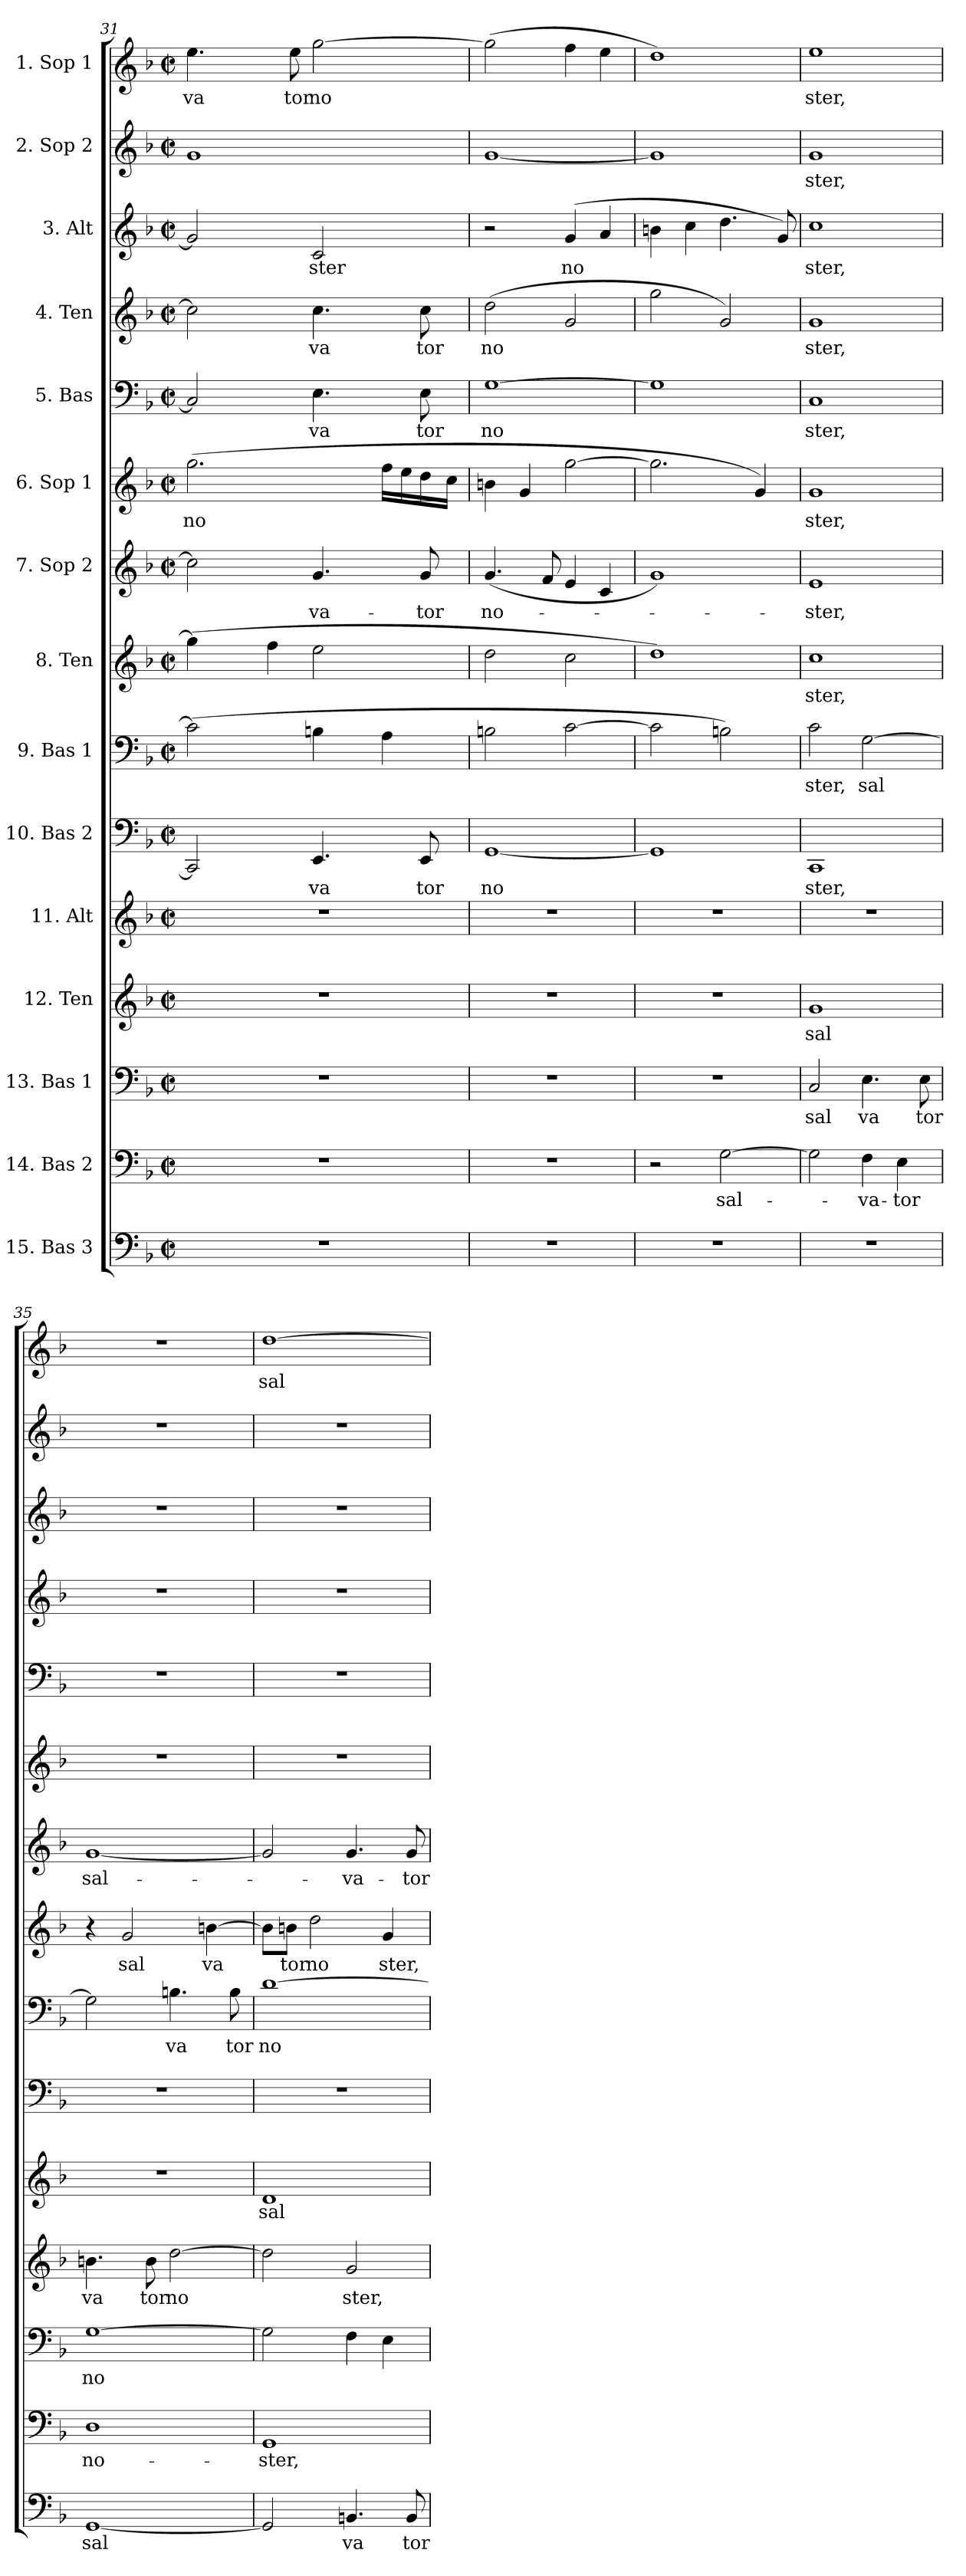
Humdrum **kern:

**kern	**text	**kern	**text	**kern	**text	**kern	**text	**kern	**text	**kern	**text	**kern	**text	**kern	**text	**kern	**text	**kern	**text	**kern	**text	**kern	**text	**kern	**text	**kern	**text	**kern	**text
*part15	*part15	*part14	*part14	*part13	*part13	*part12	*part12	*part11	*part11	*part10	*part10	*part9	*part9	*part8	*part8	*part7	*part7	*part6	*part6	*part5	*part5	*part4	*part4	*part3	*part3	*part2	*part2	*part1	*part1
*staff15	*staff15	*staff14	*staff14	*staff13	*staff13	*staff12	*staff12	*staff11	*staff11	*staff10	*staff10	*staff9	*staff9	*staff8	*staff8	*staff7	*staff7	*staff6	*staff6	*staff5	*staff5	*staff4	*staff4	*staff3	*staff3	*staff2	*staff2	*staff1	*staff1
*I"15. Bas 3	*	*I"14. Bas 2	*	*I"13. Bas 1	*	*I"12. Ten	*	*I"11. Alt	*	*I"10. Bas 2	*	*I"9. Bas 1	*	*I"8. Ten	*	*I"7. Sop 2	*	*I"6. Sop 1	*	*I"5. Bas	*	*I"4. Ten	*	*I"3. Alt	*	*I"2. Sop 2	*	*I"1. Sop 1	*
!!LO:PB:g=z
*clefF4	*	*clefF4	*	*clefF4	*	*clefG2	*	*clefG2	*	*clefF4	*	*clefF4	*	*clefG2	*	*clefG2	*	*clefG2	*	*clefF4	*	*clefG2	*	*clefG2	*	*clefG2	*	*clefG2	*
*k[b-]	*	*k[b-]	*	*k[b-]	*	*k[b-]	*	*k[b-]	*	*k[b-]	*	*k[b-]	*	*k[b-]	*	*k[b-]	*	*k[b-]	*	*k[b-]	*	*k[b-]	*	*k[b-]	*	*k[b-]	*	*k[b-]	*
*F:	*	*F:	*	*F:	*	*F:	*	*F:	*	*F:	*	*F:	*	*F:	*	*F:	*	*F:	*	*F:	*	*F:	*	*F:	*	*F:	*	*F:	*
*M2/2	*	*M2/2	*	*M2/2	*	*M2/2	*	*M2/2	*	*M2/2	*	*M2/2	*	*M2/2	*	*M2/2	*	*M2/2	*	*M2/2	*	*M2/2	*	*M2/2	*	*M2/2	*	*M2/2	*
*met(c|)	*	*met(c|)	*	*met(c|)	*	*met(c|)	*	*met(c|)	*	*met(c|)	*	*met(c|)	*	*met(c|)	*	*met(c|)	*	*met(c|)	*	*met(c|)	*	*met(c|)	*	*met(c|)	*	*met(c|)	*	*met(c|)	*
=31	=31	=31	=31	=31	=31	=31	=31	=31	=31	=31	=31	=31	=31	=31	=31	=31	=31	=31	=31	=31	=31	=31	=31	=31	=31	=31	=31	=31	=31
!	!	!	!	!	!	!	!	!	!	!	!	!	!	!	!	!	!	!	!LO:LY:b:cj	!	!	!	!	!	!	!	!	!	!LO:LY:b:cj
*	*	*	*	*	*	*	*	*^	*	*^	*	*	*	*^	*	*	*	*	*	*^	*	*	*	*^	*	*^	*	*	*
*	*	*	*	*	*	*	*	*	*	*	*	*	*	*	*	*	*^	*	*	*	*	*	*	*	*	*	*	*	*	*	*	*	*	*	*
1r	.	1r	.	1r	.	1r	.	1r	8ryy	.	2CC/]	32.ryy	.	(>2c\]	.	(>4gg\]	16ryy	8ryy	.	2cc\]	.	(>2.gg\	no	2C/]	8ryy	.	2cc\]	.	2g/]	16..ryy	.	1g	8ryy	.	4.ee\	va
.	.	.	.	.	.	.	.	.	.	.	.	2ryy	.	.	.	.	.	.	.	.	.	.	.	.	.	.	.	.	.	.	.	.	.	.	.	.
.	.	.	.	.	.	.	.	.	.	.	.	.	.	.	.	.	2...ryy	.	.	.	.	.	.	.	.	.	.	.	.	.	.	.	.	.	.	.
.	.	.	.	.	.	.	.	.	.	.	.	.	.	.	.	.	.	.	.	.	.	.	.	.	.	.	.	.	.	2ryy	.	.	.	.	.	.
.	.	.	.	.	.	.	.	.	16ryy	.	.	.	.	.	.	.	.	32ryy	.	.	.	.	.	.	64ryy	.	.	.	.	.	.	.	32ryy	.	.	.
.	.	.	.	.	.	.	.	.	.	.	.	.	.	.	.	.	.	.	.	.	.	.	.	.	2ryy	.	.	.	.	.	.	.	.	.	.	.
.	.	.	.	.	.	.	.	.	.	.	.	.	.	.	.	.	.	2ryy	.	.	.	.	.	.	.	.	.	.	.	.	.	.	2ryy	.	.	.
.	.	.	.	.	.	.	.	.	64ryy	.	.	.	.	.	.	.	.	.	.	.	.	.	.	.	.	.	.	.	.	.	.	.	.	.	.	.
.	.	.	.	.	.	.	.	.	2ryy	.	.	.	.	.	.	.	.	.	.	.	.	.	.	.	.	.	.	.	.	.	.	.	.	.	.	.
.	.	.	.	.	.	.	.	.	.	.	.	.	.	.	.	4ff\	.	.	.	.	.	.	.	.	.	.	.	.	.	.	.	.	.	.	.	.
!	!	!	!	!	!	!	!	!	!	!	!	!	!	!	!	!	!	!	!	!	!	!	!	!	!	!	!	!	!	!	!	!	!	!	!	!LO:LY:b:cj
.	.	.	.	.	.	.	.	.	.	.	.	.	.	.	.	.	.	.	.	.	.	.	.	.	.	.	.	.	.	.	.	.	.	.	8ee\	tor
!	!	!	!	!	!	!	!	!	!	!	!	!	!LO:LY:b:cj	!	!	!	!	!	!	!	!LO:LY:b:cj	!	!	!	!	!LO:LY:b:cj	!	!LO:LY:b:cj	!	!	!LO:LY:b:cj	!	!	!	!	!LO:LY:b:cj
.	.	.	.	.	.	.	.	.	.	.	4.EE/	.	-va	4Bn\	.	2ee\	.	.	.	4.g/	va-	.	.	4.E\	.	va	4.cc\	va	2c/	.	ster	.	.	.	[>2gg\	no
.	.	.	.	.	.	.	.	.	.	.	.	4ryy	.	.	.	.	.	.	.	.	.	.	.	.	.	.	.	.	.	.	.	.	.	.	.	.
.	.	.	.	.	.	.	.	.	.	.	.	.	.	.	.	.	.	.	.	.	.	.	.	.	.	.	.	.	.	4ryy	.	.	.	.	.	.
.	.	.	.	.	.	.	.	.	.	.	.	.	.	.	.	.	.	.	.	.	.	.	.	.	4ryy	.	.	.	.	.	.	.	.	.	.	.
.	.	.	.	.	.	.	.	.	.	.	.	.	.	.	.	.	.	4ryy	.	.	.	.	.	.	.	.	.	.	.	.	.	.	4ryy	.	.	.
.	.	.	.	.	.	.	.	.	4ryy	.	.	.	.	.	.	.	.	.	.	.	.	.	.	.	.	.	.	.	.	.	.	.	.	.	.	.
.	.	.	.	.	.	.	.	.	.	.	.	.	.	4A\	.	.	.	.	.	.	.	16ff\L	.	.	.	.	.	.	.	.	.	.	.	.	.	.
.	.	.	.	.	.	.	.	.	.	.	.	8ryy	.	.	.	.	.	.	.	.	.	.	.	.	.	.	.	.	.	.	.	.	.	.	.	.
.	.	.	.	.	.	.	.	.	.	.	.	.	.	.	.	.	.	.	.	.	.	16ee\	.	.	.	.	.	.	.	.	.	.	.	.	.	.
.	.	.	.	.	.	.	.	.	.	.	.	.	.	.	.	.	.	.	.	.	.	.	.	.	.	.	.	.	.	8ryy	.	.	.	.	.	.
!	!	!	!	!	!	!	!	!	!	!	!	!	!LO:LY:b:cj	!	!	!	!	!	!	!	!LO:LY:b:cj	!	!	!	!	!LO:LY:b:cj	!	!LO:LY:b:cj	!	!	!	!	!	!	!	!
.	.	.	.	.	.	.	.	.	.	.	8EE/	.	tor	.	.	.	.	.	.	8g/	-tor	16dd\	.	8E\	.	tor	8cc\	tor	.	.	.	.	.	.	.	.
.	.	.	.	.	.	.	.	.	.	.	.	.	.	.	.	.	.	.	.	.	.	.	.	.	16..ryy	.	.	.	.	.	.	.	.	.	.	.
.	.	.	.	.	.	.	.	.	.	.	.	.	.	.	.	.	.	16.ryy	.	.	.	.	.	.	.	.	.	.	.	.	.	.	16.ryy	.	.	.
.	.	.	.	.	.	.	.	.	.	.	.	16ryy	.	.	.	.	.	.	.	.	.	.	.	.	.	.	.	.	.	.	.	.	.	.	.	.
.	.	.	.	.	.	.	.	.	.	.	.	.	.	.	.	.	.	.	.	.	.	16cc\J	.	.	.	.	.	.	.	.	.	.	.	.	.	.
.	.	.	.	.	.	.	.	.	32.ryy	.	.	.	.	.	.	.	.	.	.	.	.	.	.	.	.	.	.	.	.	.	.	.	.	.	.	.
.	.	.	.	.	.	.	.	.	.	.	.	64ryy	.	.	.	.	.	.	.	.	.	.	.	.	.	.	.	.	.	64ryy	.	.	.	.	.	.
=32	=32	=32	=32	=32	=32	=32	=32	=32	=32	=32	=32	=32	=32	=32	=32	=32	=32	=32	=32	=32	=32	=32	=32	=32	=32	=32	=32	=32	=32	=32	=32	=32	=32	=32	=32	=32
!	!	!	!	!	!	!	!	!	!	!	!	!	!LO:LY:b:cj	!	!	!	!	!	!	!	!LO:LY:b:cj	!	!	!	!	!LO:LY:b:cj	!	!LO:LY:b:cj	!	!	!	!	!	!	!	!
*	*	*	*	*	*	*	*	*v	*v	*	*	*	*	*	*	*v	*v	*v	*	*	*	*	*	*v	*v	*	*	*	*v	*v	*	*v	*v	*	*	*
*	*	*	*	*	*	*	*	*	*	*v	*v	*	*	*	*	*	*	*	*	*	*	*	*	*	*	*	*	*	*	*
1r	.	1r	.	1r	.	1r	.	1r	.	[<1GG	no	2Bn\	.	2dd\	.	(<4.g/	no-	4bn\	.	[>1G	no	(>2dd\	no	2r	.	[<1g	.	(>2gg\]	.
.	.	.	.	.	.	.	.	.	.	.	.	.	.	.	.	.	.	4g/	.	.	.	.	.	.	.	.	.	.	.
.	.	.	.	.	.	.	.	.	.	.	.	.	.	.	.	8f/	.	.	.	.	.	.	.	.	.	.	.	.	.
!	!	!	!	!	!	!	!	!	!	!	!	!	!	!	!	!	!	!	!	!	!	!	!	!	!LO:LY:b:cj	!	!	!	!
.	.	.	.	.	.	.	.	.	.	.	.	[>2c\	.	2cc\	.	4e/	.	[>2gg\	.	.	.	2g/	.	(>4g/	no	.	.	4ff\	.
.	.	.	.	.	.	.	.	.	.	.	.	.	.	.	.	4c/	.	.	.	.	.	.	.	4a/	.	.	.	4ee\	.
=33	=33	=33	=33	=33	=33	=33	=33	=33	=33	=33	=33	=33	=33	=33	=33	=33	=33	=33	=33	=33	=33	=33	=33	=33	=33	=33	=33	=33	=33
1r	.	2r	.	1r	.	1r	.	1r	.	1GG]	.	2c\]	.	1dd)	.	1g)	.	2.gg\]	.	1G]	.	2gg\	.	4bn\	.	1g]	.	1dd)	.
.	.	.	.	.	.	.	.	.	.	.	.	.	.	.	.	.	.	.	.	.	.	.	.	4cc\	.	.	.	.	.
!	!	!	!LO:LY:b	!	!	!	!	!	!	!	!	!	!	!	!	!	!	!	!	!	!	!	!	!	!	!	!	!	!
.	.	[>2G\	sal-	.	.	.	.	.	.	.	.	2Bn\)	.	.	.	.	.	.	.	.	.	2g/)	.	4.dd\	.	.	.	.	.
.	.	.	.	.	.	.	.	.	.	.	.	.	.	.	.	.	.	4g/)	.	.	.	.	.	.	.	.	.	.	.
.	.	.	.	.	.	.	.	.	.	.	.	.	.	.	.	.	.	.	.	.	.	.	.	8g/)	.	.	.	.	.
=34	=34	=34	=34	=34	=34	=34	=34	=34	=34	=34	=34	=34	=34	=34	=34	=34	=34	=34	=34	=34	=34	=34	=34	=34	=34	=34	=34	=34	=34
!	!	!	!	!	!LO:LY:b:cj	!	!LO:LY:b:cj	!	!	!	!LO:LY:b:cj	!	!LO:LY:b:cj	!	!LO:LY:b:cj	!	!LO:LY:b:cj	!	!LO:LY:b:cj	!	!LO:LY:b:cj	!	!LO:LY:b:cj	!	!LO:LY:b:cj	!	!LO:LY:b:cj	!	!LO:LY:b:cj
1r	.	2G\]	.	2C/	sal	1g	sal	1r	.	1CC	ster,	2c\	ster,	1cc	ster,	1e	-ster,	1g	ster,	1C	ster,	1g	ster,	1cc	ster,	1g	ster,	1ee	ster,
!	!	!	!LO:LY:b:cj	!	!LO:LY:b:cj	!	!	!	!	!	!	!	!LO:LY:b	!	!	!	!	!	!	!	!	!	!	!	!	!	!	!	!
.	.	4F\	-va-	4.E\	va	.	.	.	.	.	.	[>2G\	sal	.	.	.	.	.	.	.	.	.	.	.	.	.	.	.	.
!	!	!	!LO:LY:b:cj	!	!	!	!	!	!	!	!	!	!	!	!	!	!	!	!	!	!	!	!	!	!	!	!	!	!
.	.	4E\	-tor	.	.	.	.	.	.	.	.	.	.	.	.	.	.	.	.	.	.	.	.	.	.	.	.	.	.
!	!	!	!	!	!LO:LY:b:cj	!	!	!	!	!	!	!	!	!	!	!	!	!	!	!	!	!	!	!	!	!	!	!	!
.	.	.	.	8E\	tor	.	.	.	.	.	.	.	.	.	.	.	.	.	.	.	.	.	.	.	.	.	.	.	.
=35	=35	=35	=35	=35	=35	=35	=35	=35	=35	=35	=35	=35	=35	=35	=35	=35	=35	=35	=35	=35	=35	=35	=35	=35	=35	=35	=35	=35	=35
!	!LO:LY:b:cj	!	!LO:LY:b:cj	!	!LO:LY:b:cj	!	!LO:LY:b:cj	!	!	!	!	!	!	!	!	!	!LO:LY:b:cj	!	!	!	!	!	!	!	!	!	!	!	!
[<1GG	sal	1D	no-	[>1G	no	4.bn\	va	1r	.	1r	.	2G\]	.	4r	.	[<1g	sal-	1r	.	1r	.	1r	.	1r	.	1r	.	1r	.
!	!	!	!	!	!	!	!	!	!	!	!	!	!	!	!LO:LY:b:cj	!	!	!	!	!	!	!	!	!	!	!	!	!	!
.	.	.	.	.	.	.	.	.	.	.	.	.	.	2g/	sal	.	.	.	.	.	.	.	.	.	.	.	.	.	.
!	!	!	!	!	!	!	!LO:LY:b:cj	!	!	!	!	!	!	!	!	!	!	!	!	!	!	!	!	!	!	!	!	!	!
.	.	.	.	.	.	8b\	tor	.	.	.	.	.	.	.	.	.	.	.	.	.	.	.	.	.	.	.	.	.	.
!	!	!	!	!	!	!	!LO:LY:b:cj	!	!	!	!	!	!LO:LY:b:cj	!	!	!	!	!	!	!	!	!	!	!	!	!	!	!	!
.	.	.	.	.	.	[>2dd\	no	.	.	.	.	4.Bn\	va	.	.	.	.	.	.	.	.	.	.	.	.	.	.	.	.
!	!	!	!	!	!	!	!	!	!	!	!	!	!	!	!LO:LY:b:cj	!	!	!	!	!	!	!	!	!	!	!	!	!	!
.	.	.	.	.	.	.	.	.	.	.	.	.	.	[>4bn\	va	.	.	.	.	.	.	.	.	.	.	.	.	.	.
!	!	!	!	!	!	!	!	!	!	!	!	!	!LO:LY:b:cj	!	!	!	!	!	!	!	!	!	!	!	!	!	!	!	!
.	.	.	.	.	.	.	.	.	.	.	.	8B\	tor	.	.	.	.	.	.	.	.	.	.	.	.	.	.	.	.
=36	=36	=36	=36	=36	=36	=36	=36	=36	=36	=36	=36	=36	=36	=36	=36	=36	=36	=36	=36	=36	=36	=36	=36	=36	=36	=36	=36	=36	=36
!	!	!	!LO:LY:b:cj	!	!	!	!	!	!LO:LY:b:cj	!	!	!	!LO:LY:b:cj	!	!	!	!	!	!	!	!	!	!	!	!	!	!	!	!LO:LY:b:cj
2GG/]	.	1GG	-ster,	2G\]	.	2dd\]	.	1d	sal-	1r	.	[>1d	no	8b\L]	.	2g/]	.	1r	.	1r	.	1r	.	1r	.	1r	.	[>1dd	sal
!	!	!	!	!	!	!	!	!	!	!	!	!	!	!	!LO:LY:b:cj	!	!	!	!	!	!	!	!	!	!	!	!	!	!
.	.	.	.	.	.	.	.	.	.	.	.	.	.	8bn\J	tor	.	.	.	.	.	.	.	.	.	.	.	.	.	.
!	!	!	!	!	!	!	!	!	!	!	!	!	!	!	!LO:LY:b:cj	!	!	!	!	!	!	!	!	!	!	!	!	!	!
.	.	.	.	.	.	.	.	.	.	.	.	.	.	2dd\	no	.	.	.	.	.	.	.	.	.	.	.	.	.	.
!	!LO:LY:b:cj	!	!	!	!	!	!LO:LY:b:cj	!	!	!	!	!	!	!	!	!	!LO:LY:b:cj	!	!	!	!	!	!	!	!	!	!	!	!
4.BBn/	va	.	.	4F\	.	2g/	ster,	.	.	.	.	.	.	.	.	4.g/	-va-	.	.	.	.	.	.	.	.	.	.	.	.
!	!	!	!	!	!	!	!	!	!	!	!	!	!	!	!LO:LY:b:cj	!	!	!	!	!	!	!	!	!	!	!	!	!	!
.	.	.	.	4E\	.	.	.	.	.	.	.	.	.	4g/	ster,	.	.	.	.	.	.	.	.	.	.	.	.	.	.
!	!LO:LY:b:cj	!	!	!	!	!	!	!	!	!	!	!	!	!	!	!	!LO:LY:b:cj	!	!	!	!	!	!	!	!	!	!	!	!
8BB/	tor	.	.	.	.	.	.	.	.	.	.	.	.	.	.	8g/	-tor	.	.	.	.	.	.	.	.	.	.	.	.
=	=	=	=	=	=	=	=	=	=	=	=	=	=	=	=	=	=	=	=	=	=	=	=	=	=	=	=	=	=
*-	*-	*-	*-	*-	*-	*-	*-	*-	*-	*-	*-	*-	*-	*-	*-	*-	*-	*-	*-	*-	*-	*-	*-	*-	*-	*-	*-	*-	*-
